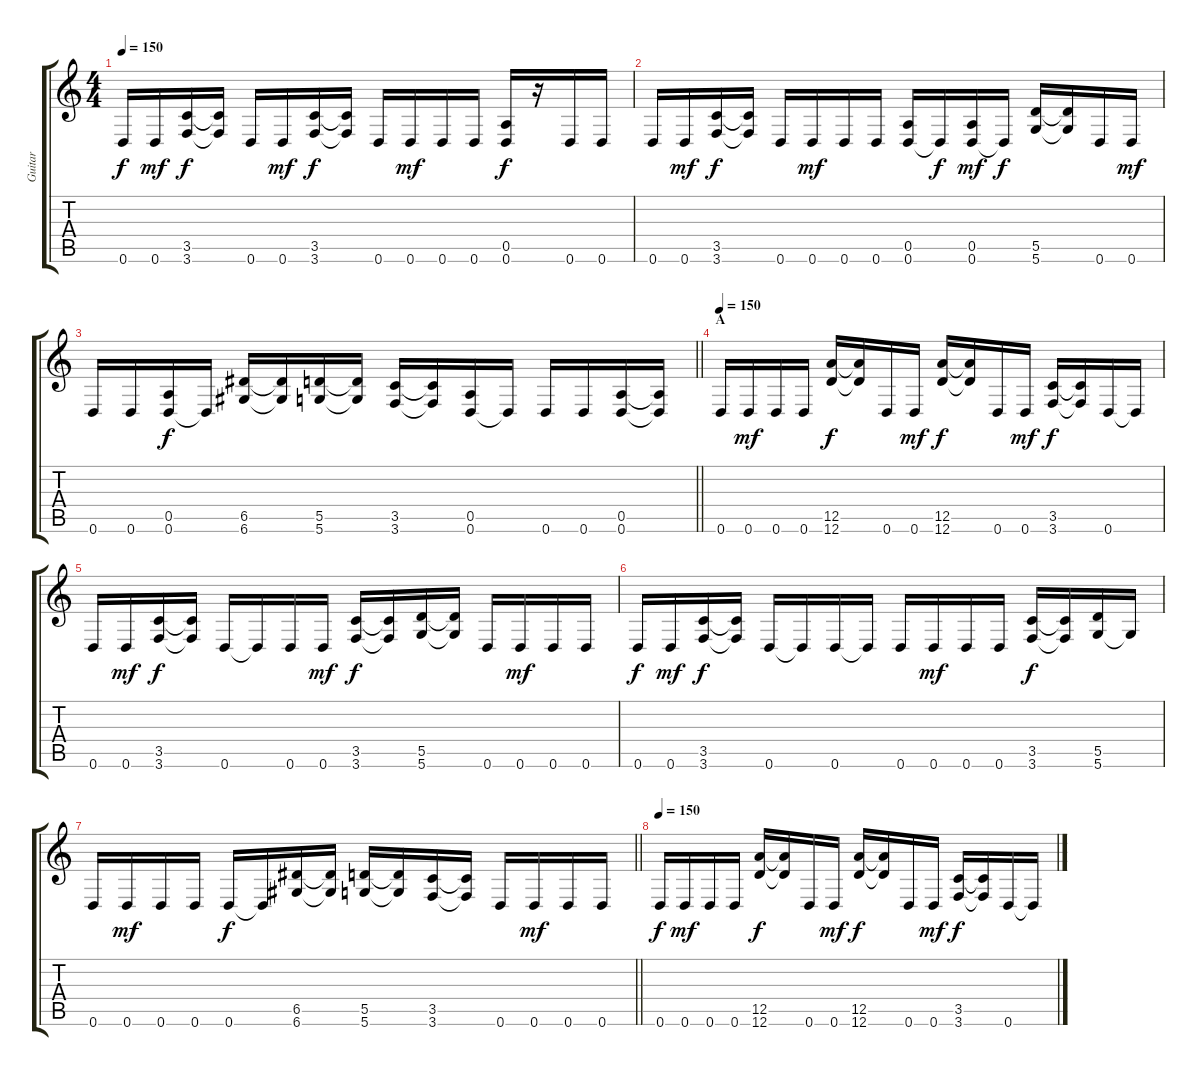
\track ("Guitar" "Guitar") {instrument distortionguitar}
\staff {score tabs}
\tuning (E4 B3 G3 D3 A2 D2) {hide}
\ts (4 4)
\tempo 150
\clef g2
\ks c
0.6.16{dy f} 0.6.16{dy mf} (3.5 3.6).16{dy f} (3.5{t} 3.6{t}).16 0.6.16 0.6.16{dy mf} (3.5 3.6).16{dy f} (3.5{t} 3.6{t}).16 0.6.16 0.6.16{dy mf} 0.6.16 0.6.16 (0.5 0.6).16{dy f} r.16 0.6.16 0.6.16 |
0.6.16 0.6.16{dy mf} (3.5 3.6).16{dy f} (3.5{t} 3.6{t}).16 0.6.16 0.6.16{dy mf} 0.6.16 0.6.16 (0.5 0.6).16 0.6{t}.16{dy f} (0.5 0.6).16{dy mf} 0.6{t}.16{dy f} (5.5 5.6).16 (5.5{t} 5.6{t}).16 0.6.16 0.6.16{dy mf} |
\barLineRight lightlight
0.6.16 0.6.16 (0.5 0.6).16{dy f} 0.6{t}.16 (6.5 6.6).16 (6.5{t} 6.6{t}).16 (5.5 5.6).16 (5.5{t} 5.6{t}).16 (3.5 3.6).16 (3.5{t} 3.6{t}).16 (0.5 0.6).16 0.6{t}.16 0.6.16 0.6.16 (0.5 0.6).16 (0.5{t} 0.6{t}).16 |
\section ("" "A")
\tempo 150
0.6.16 0.6.16{dy mf} 0.6.16 0.6.16 (12.5 12.6).16{dy f} (12.5{t} 12.6{t}).16 0.6.16 0.6.16{dy mf} (12.5 12.6).16{dy f} (12.5{t} 12.6{t}).16 0.6.16 0.6.16{dy mf} (3.5 3.6).16{dy f} (3.5{t} 3.6{t}).16 0.6.16 0.6{t}.16 |
0.6.16 0.6.16{dy mf} (3.5 3.6).16{dy f} (3.5{t} 3.6{t}).16 0.6.16 0.6{t}.16 0.6.16 0.6.16{dy mf} (3.5 3.6).16{dy f} (3.5{t} 3.6{t}).16 (5.5 5.6).16 (5.5{t} 5.6{t}).16 0.6.16 0.6.16{dy mf} 0.6.16 0.6.16 |
0.6.16{dy f} 0.6.16{dy mf} (3.5 3.6).16{dy f} (3.5{t} 3.6{t}).16 0.6.16 0.6{t}.16 0.6.16 0.6{t}.16 0.6.16 0.6.16{dy mf} 0.6.16 0.6.16 (3.5 3.6).16{dy f} (3.5{t} 3.6{t}).16 (5.5 5.6).16 5.6{t}.16 |
\barLineRight lightlight
0.6.16 0.6.16{dy mf} 0.6.16 0.6.16 0.6.16{dy f} 0.6{t}.16 (6.5 6.6).16 (6.5{t} 6.6{t}).16 (5.5 5.6).16 (5.5{t} 5.6{t}).16 (3.5 3.6).16 (3.5{t} 3.6{t}).16 0.6.16 0.6.16{dy mf} 0.6.16 0.6.16 |
\tempo 150
0.6.16{dy f} 0.6.16{dy mf} 0.6.16 0.6.16 (12.5 12.6).16{dy f} (12.5{t} 12.6{t}).16 0.6.16 0.6.16{dy mf} (12.5 12.6).16{dy f} (12.5{t} 12.6{t}).16 0.6.16 0.6.16{dy mf} (3.5 3.6).16{dy f} (3.5{t} 3.6{t}).16 0.6.16 0.6{t}.16
